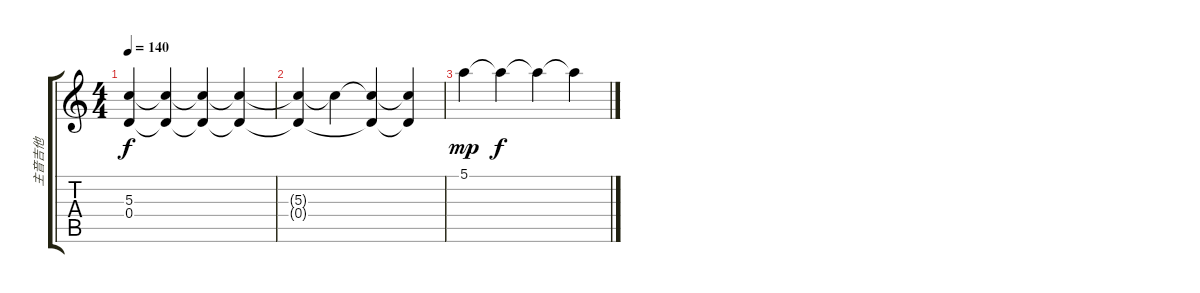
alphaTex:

\track ("主音吉他" "主音吉他") {instrument distortionguitar}
\staff {score tabs}
\tuning (E4 B3 G3 D3 A2 E2) {hide}
\ts (4 4)
\tempo 140
\clef g2
\ks c
(5.3 0.4).4{dy f} (5.3{t} 0.4{t}).4 (5.3{t} 0.4{t}).4 (5.3{t} 0.4{t}).4 |
(5.3{t} 0.4{t}).4 5.3{t}.4 (5.3{t} 0.4{t}).4 (5.3{t} 0.4{t}).4 |
5.1.4{dy mp} 5.1{t}.4{dy f} 5.1{t}.4 5.1{t}.4
